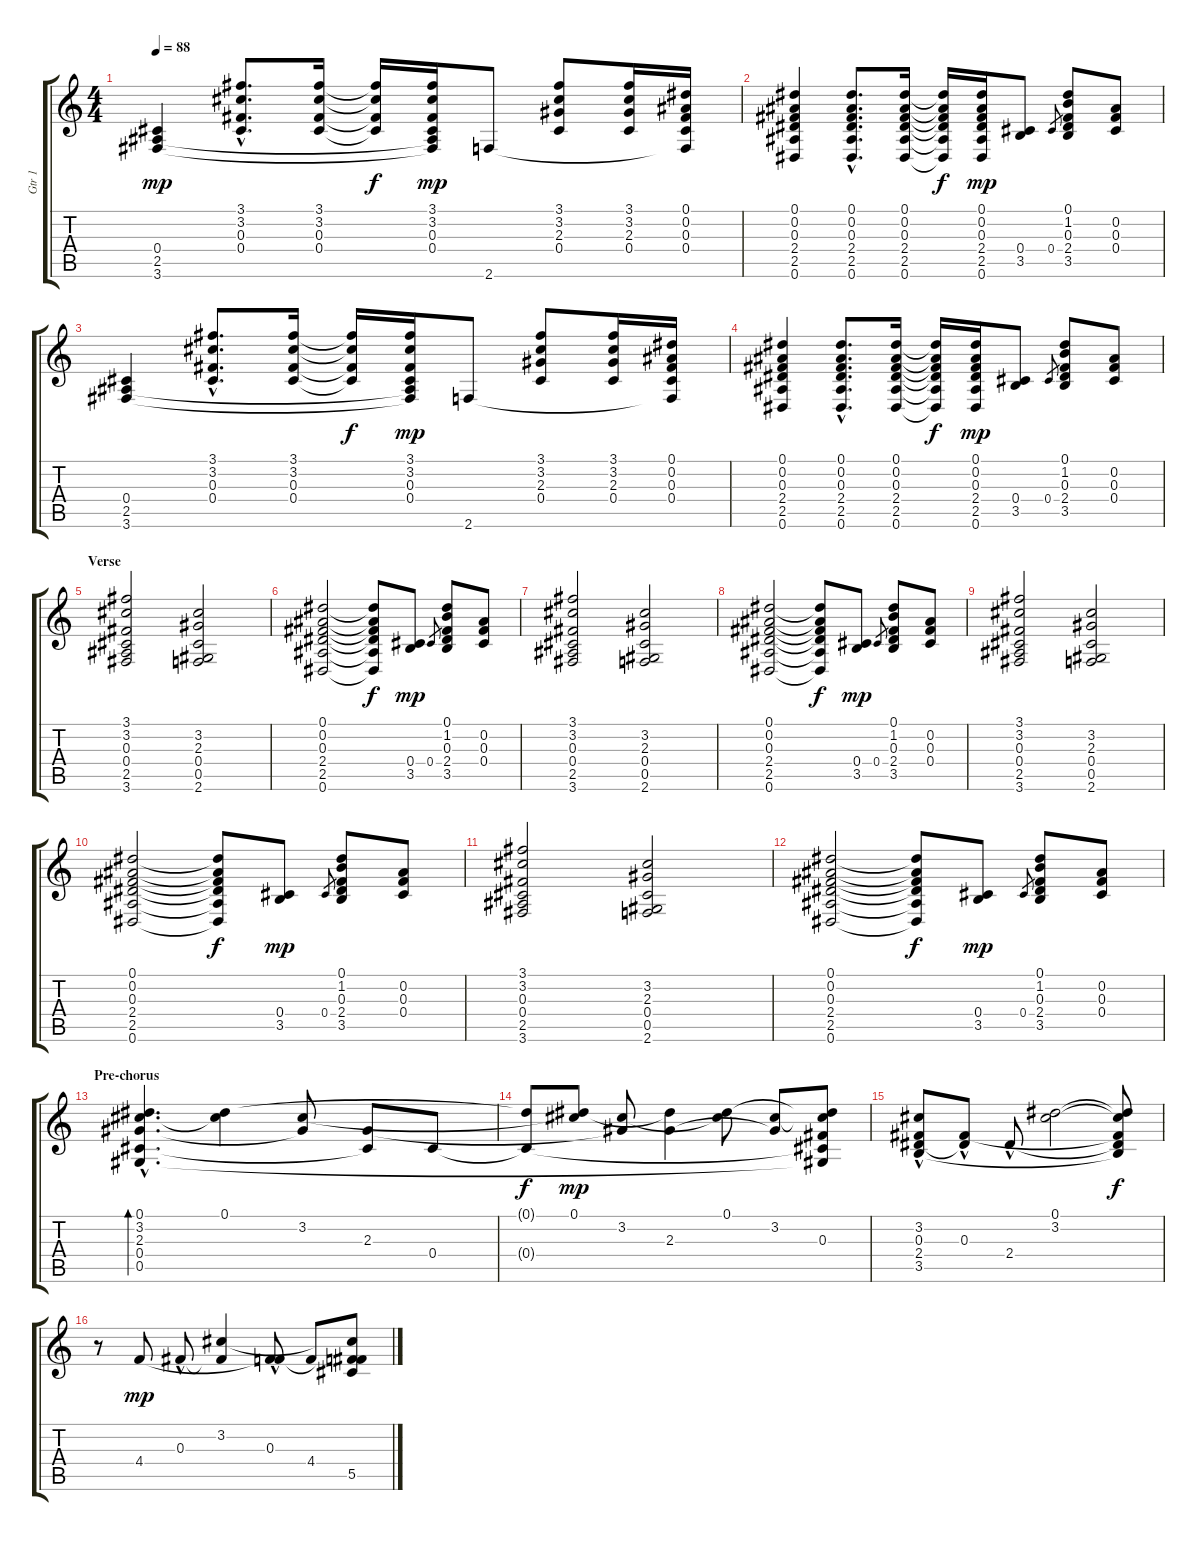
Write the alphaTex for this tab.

\track ("Gtr 1" "Gtr 1") {instrument electricguitarjazz}
\staff {score tabs}
\tuning (Eb4 Bb3 Gb3 Db3 Ab2 Eb2) {hide}
\ts (4 4)
\tempo 88
\clef g2
\ks c
(0.4 2.5 3.6).4{dy mp instrument electricguitarjazz} (3.1{hac} 3.2{hac} 0.3{hac} 0.4{hac}).8{d} (3.1 3.2 0.3 0.4).16 (3.1{t} 3.2{t} 0.3{t} 0.4{t}).16{dy f} (3.1 3.2 0.3 0.4 2.5{t} 3.6{t}).16{dy mp} 2.6.8 (3.1 3.2 2.3 0.4).8 (3.1 3.2 2.3 0.4).16 (0.1 0.2 0.3 0.4 2.6{t}).16 |
(0.1 0.2 0.3 2.4 2.5 0.6).4 (0.1{hac} 0.2{hac} 0.3{hac} 2.4{hac} 2.5{hac} 0.6{hac}).8{d} (0.1 0.2 0.3 2.4 2.5 0.6).16 (0.1{t} 0.2{t} 0.3{t} 2.4{t} 2.5{t} 0.6{t}).16{dy f} (0.1 0.2 0.3 2.4 2.5 0.6).16{dy mp} (0.4 3.5).8 0.4.8{gr} (0.1 1.2 0.3 2.4 3.5).8 (0.2 0.3 0.4).8 |
(0.4 2.5 3.6).4 (3.1{hac} 3.2{hac} 0.3{hac} 0.4{hac}).8{d} (3.1 3.2 0.3 0.4).16 (3.1{t} 3.2{t} 0.3{t} 0.4{t}).16{dy f} (3.1 3.2 0.3 0.4 2.5{t} 3.6{t}).16{dy mp} 2.6.8 (3.1 3.2 2.3 0.4).8 (3.1 3.2 2.3 0.4).16 (0.1 0.2 0.3 0.4 2.6{t}).16 |
(0.1 0.2 0.3 2.4 2.5 0.6).4 (0.1{hac} 0.2{hac} 0.3{hac} 2.4{hac} 2.5{hac} 0.6{hac}).8{d} (0.1 0.2 0.3 2.4 2.5 0.6).16 (0.1{t} 0.2{t} 0.3{t} 2.4{t} 2.5{t} 0.6{t}).16{dy f} (0.1 0.2 0.3 2.4 2.5 0.6).16{dy mp} (0.4 3.5).8 0.4.8{gr} (0.1 1.2 0.3 2.4 3.5).8 (0.2 0.3 0.4).8 |
\section ("" "Verse")
(3.1 3.2 0.3 0.4 2.5 3.6).2 (3.2 2.3 0.4 0.5 2.6).2 |
(0.1 0.2 0.3 2.4 2.5 0.6).2 (0.1{t} 0.2{t} 0.3{t} 2.4{t} 2.5{t} 0.6{t}).8{dy f} (0.4 3.5).8{dy mp} 0.4.8{gr} (0.1 1.2 0.3 2.4 3.5).8 (0.2 0.3 0.4).8 |
(3.1 3.2 0.3 0.4 2.5 3.6).2 (3.2 2.3 0.4 0.5 2.6).2 |
(0.1 0.2 0.3 2.4 2.5 0.6).2 (0.1{t} 0.2{t} 0.3{t} 2.4{t} 2.5{t} 0.6{t}).8{dy f} (0.4 3.5).8{dy mp} 0.4.8{gr} (0.1 1.2 0.3 2.4 3.5).8 (0.2 0.3 0.4).8 |
(3.1 3.2 0.3 0.4 2.5 3.6).2 (3.2 2.3 0.4 0.5 2.6).2 |
(0.1 0.2 0.3 2.4 2.5 0.6).2 (0.1{t} 0.2{t} 0.3{t} 2.4{t} 2.5{t} 0.6{t}).8{dy f} (0.4 3.5).8{dy mp} 0.4.8{gr} (0.1 1.2 0.3 2.4 3.5).8 (0.2 0.3 0.4).8 |
(3.1 3.2 0.3 0.4 2.5 3.6).2 (3.2 2.3 0.4 0.5 2.6).2 |
(0.1 0.2 0.3 2.4 2.5 0.6).2 (0.1{t} 0.2{t} 0.3{t} 2.4{t} 2.5{t} 0.6{t}).8{dy f} (0.4 3.5).8{dy mp} 0.4.8{gr} (0.1 1.2 0.3 2.4 3.5).8 (0.2 0.3 0.4).8 |
\section ("" "Pre-chorus")
(0.1{hac} 3.2 2.3{hac} 0.4{hac} 0.5{hac}).4{d bd 60 volume 12 instrument overdrivenguitar} (0.1 3.2{t}).4 (3.2 2.3{t}).8 (2.3 0.4{t}).8 0.4.8 |
(0.1{t} 0.4{t}).8{dy f} (0.1 3.2{t}).8{dy mp} (3.2 2.3{t}).8 (0.1{t} 2.3).4 (0.1 3.2{t}).8 (3.2 2.3{t}).8 (0.1{t} 3.2{t} 0.3 0.4{t} 0.5{t}).8 |
(3.2{hac} 0.3 2.4 3.5).8 (0.3{hac} 2.4{t}).8 2.4{hac}.8 (0.1 3.2).2 (0.1{t} 3.2{t} 0.3{t} 2.4{t} 3.5{t}).8{dy f} |
r.8 4.4.8{dy mp} 0.3{hac}.8 (3.2 0.3{t}).4 (0.3{hac} 4.4{t}).8 4.4.8 (3.2{t} 0.3{t} 4.4{t} 5.5).8
